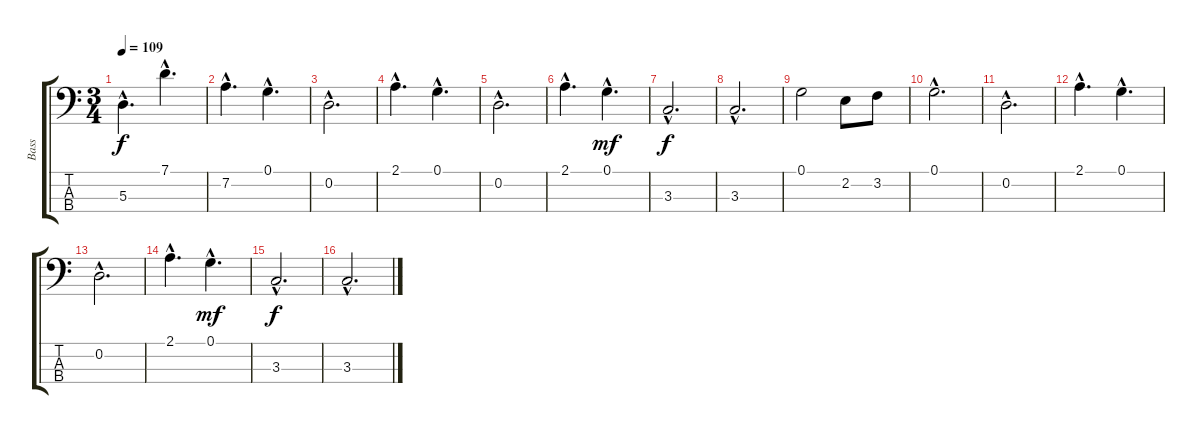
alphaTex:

\track ("Bass" "Bass") {instrument electricbassfinger}
\staff {score tabs}
\tuning (G2 D2 A1 D1) {hide}
\ts (3 4)
\tempo 109
\clef f4
\ks c
5.3{hac}.4{d dy f instrument electricbassfinger} 7.1{hac}.4{d} |
7.2{hac}.4{d} 0.1{hac}.4{d} |
0.2{hac}.2{d} |
2.1{hac}.4{d} 0.1{hac}.4{d} |
0.2{hac}.2{d} |
2.1{hac}.4{d} 0.1{hac}.4{d dy mf} |
3.3{hac}.2{d dy f} |
3.3{hac}.2{d} |
0.1.2 2.2.8 3.2.8 |
0.1{hac}.2{d} |
0.2{hac}.2{d} |
2.1{hac}.4{d} 0.1{hac}.4{d} |
0.2{hac}.2{d} |
2.1{hac}.4{d} 0.1{hac}.4{d dy mf} |
3.3{hac}.2{d dy f} |
3.3{hac}.2{d}
